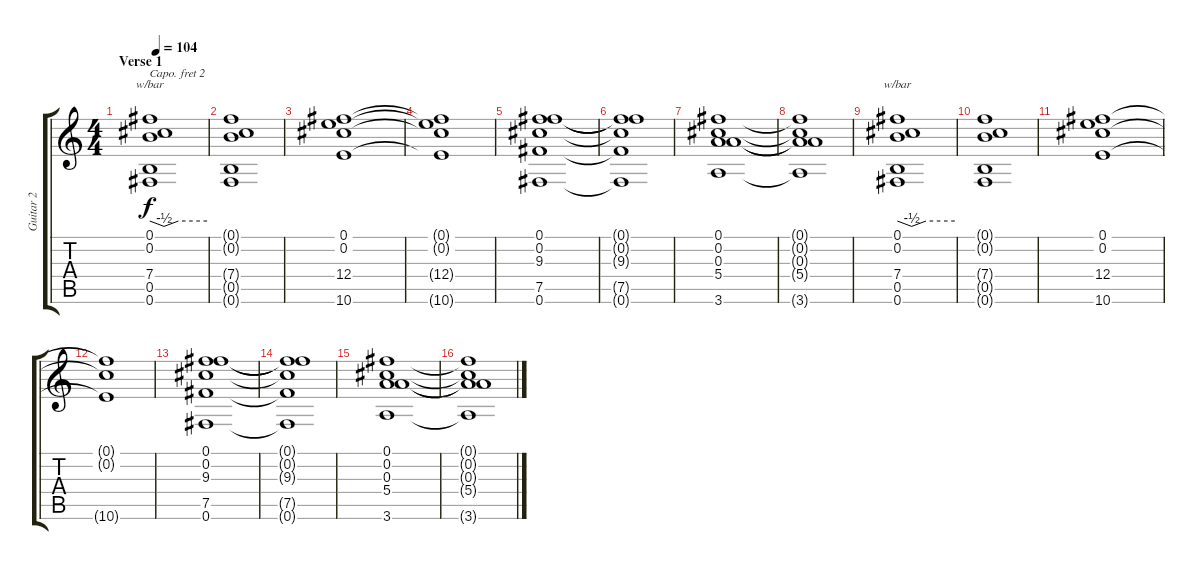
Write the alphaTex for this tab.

\track ("Guitar 2" "Guitar 2") {instrument overdrivenguitar}
\staff {score tabs}
\capo 2
\tuning (E4 B3 G3 D3 A2 E2) {hide}
\ts (4 4)
\section ("" "Verse 1")
\tempo 104
\clef g2
\ks c
(0.1 0.2 7.4 0.5 0.6).1{tbe (custom default 0 0 15 -2 30 0 60 0) dy f} |
(0.1{t} 0.2{t} 7.4{t} 0.5{t} 0.6{t}).1 |
(0.1 0.2 12.4 10.6).1 |
(0.1{t} 0.2{t} 12.4{t} 10.6{t}).1 |
(0.1 0.2 9.3 7.5 0.6).1 |
(0.1{t} 0.2{t} 9.3{t} 7.5{t} 0.6{t}).1 |
(0.1 0.2 0.3 5.4 3.6).1 |
(0.1{t} 0.2{t} 0.3{t} 5.4{t} 3.6{t}).1 |
(0.1 0.2 7.4 0.5 0.6).1{tbe (custom default 0 0 15 -2 30 0 60 0)} |
(0.1{t} 0.2{t} 7.4{t} 0.5{t} 0.6{t}).1 |
(0.1 0.2 12.4 10.6).1 |
(0.1{t} 0.2{t} 10.6{t}).1 |
(0.1 0.2 9.3 7.5 0.6).1 |
(0.1{t} 0.2{t} 9.3{t} 7.5{t} 0.6{t}).1 |
(0.1 0.2 0.3 5.4 3.6).1 |
(0.1{t} 0.2{t} 0.3{t} 5.4{t} 3.6{t}).1
